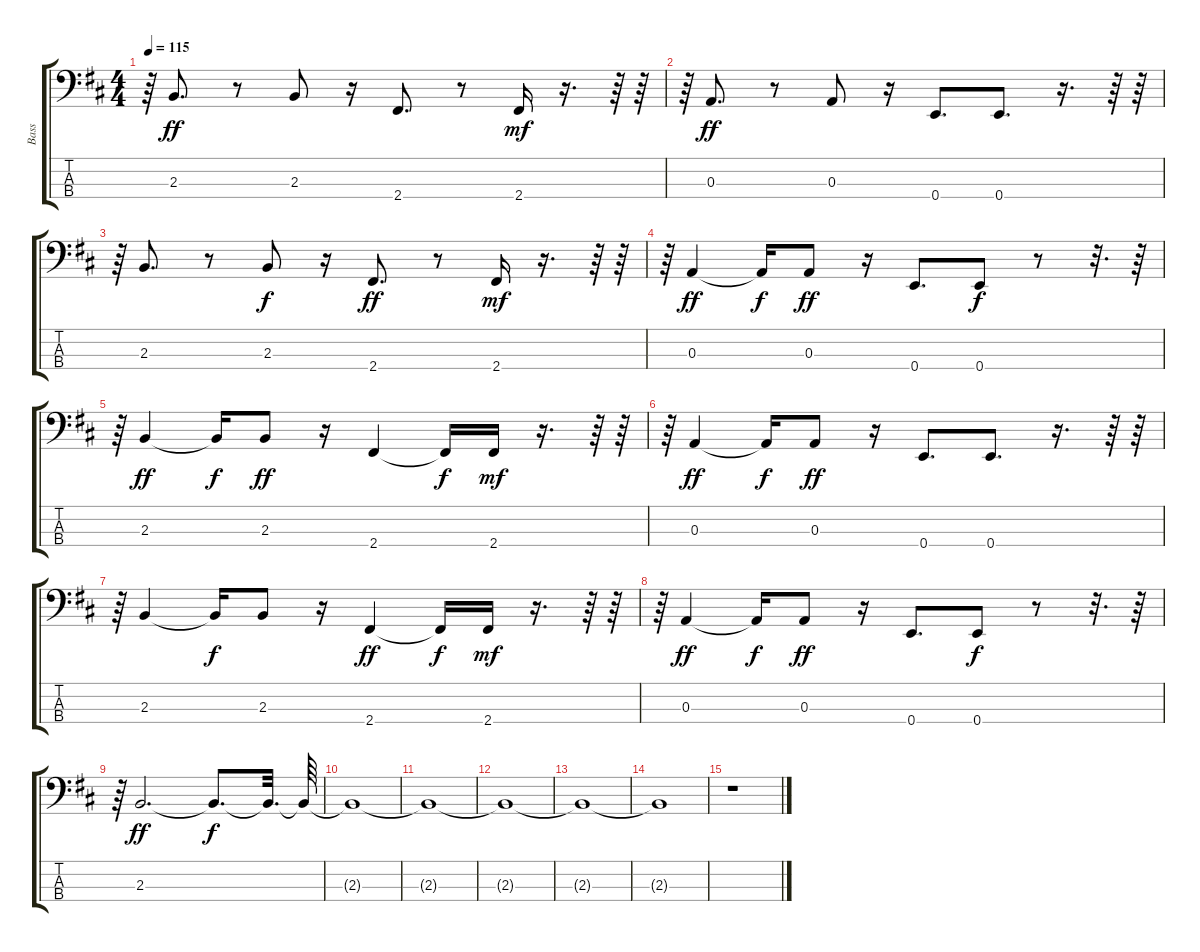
\track ("Bass" "Bass") {instrument electricbassfinger}
\staff {score tabs}
\tuning (G2 D2 A1 E1) {hide}
\ts (4 4)
\tempo 115
\clef f4
\ks d
r.64{dy f} 2.3.8{d dy ff} r.8 2.3.8 r.16 2.4.8{d} r.8 2.4.16{dy mf} r.16{d} r.64 r.64 |
r.64 0.3.8{d dy ff} r.8 0.3.8 r.16 0.4.8{d} 0.4.8{d} r.16{d} r.64 r.64 |
r.64 2.3.8{d} r.8 2.3.8{dy f} r.16 2.4.8{d dy ff} r.8 2.4.16{dy mf} r.16{d} r.64 r.64 |
r.64 0.3.4{dy ff} 0.3{t}.16{dy f} 0.3.8{dy ff} r.16 0.4.8{d} 0.4.8{dy f} r.8 r.32{d} r.64 |
r.64 2.3.4{dy ff} 2.3{t}.16{dy f} 2.3.8{dy ff} r.16 2.4.4 2.4{t}.16{dy f} 2.4.16{dy mf} r.16{d} r.64 r.64 |
r.64 0.3.4{dy ff} 0.3{t}.16{dy f} 0.3.8{dy ff} r.16 0.4.8{d} 0.4.8{d} r.16{d} r.64 r.64 |
r.64 2.3.4 2.3{t}.16{dy f} 2.3.8 r.16 2.4.4{dy ff} 2.4{t}.16{dy f} 2.4.16{dy mf} r.16{d} r.64 r.64 |
r.64 0.3.4{dy ff} 0.3{t}.16{dy f} 0.3.8{dy ff} r.16 0.4.8{d} 0.4.8{dy f} r.8 r.32{d} r.64 |
r.64 2.3.2{d dy ff} 2.3{t}.8{d dy f} 2.3{t}.32{d} 2.3{t}.64 |
2.3{t}.1 |
2.3{t}.1 |
2.3{t}.1 |
2.3{t}.1 |
2.3{t}.1 |
r.1
